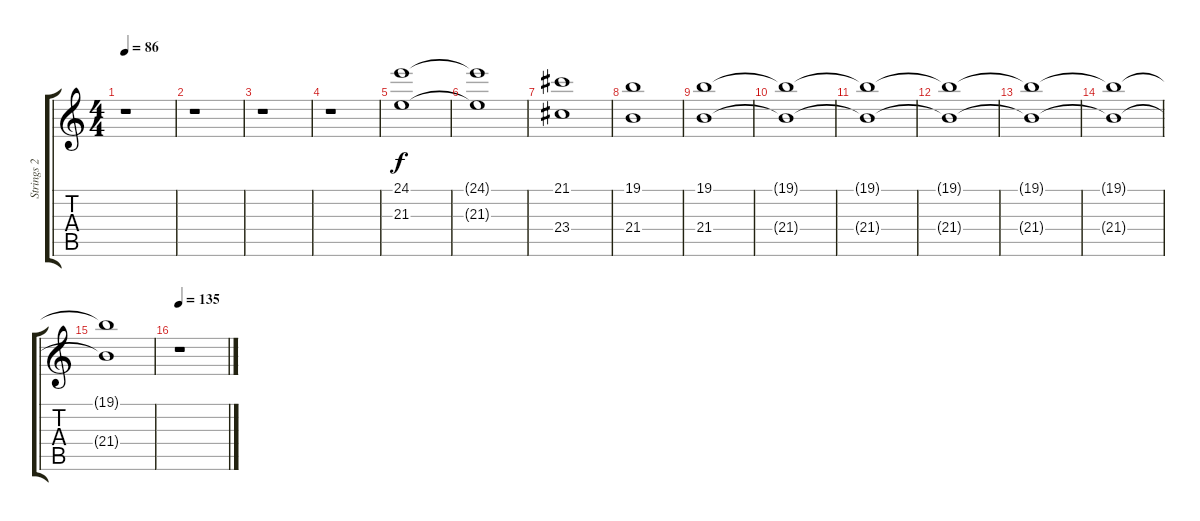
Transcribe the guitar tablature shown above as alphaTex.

\track ("Strings 2 - Sherinian" "Strings 2 ") {instrument synthstrings2}
\staff {score tabs}
\tuning (E4 B3 G3 D3 A2 E2) {hide}
\ts (4 4)
\tempo 86
\clef g2
\ks c
r.1{dy f} |
r.1 |
r.1 |
r.1 |
(24.1 21.3).1{volume 2} |
(24.1{t} 21.3{t}).1 |
(21.1 23.4).1{volume 11} |
(19.1 21.4).1 |
(19.1 21.4).1 |
(19.1{t} 21.4{t}).1 |
(19.1{t} 21.4{t}).1 |
(19.1{t} 21.4{t}).1 |
(19.1{t} 21.4{t}).1 |
(19.1{t} 21.4{t}).1 |
(19.1{t} 21.4{t}).1 |
\tempo 135
r.1
